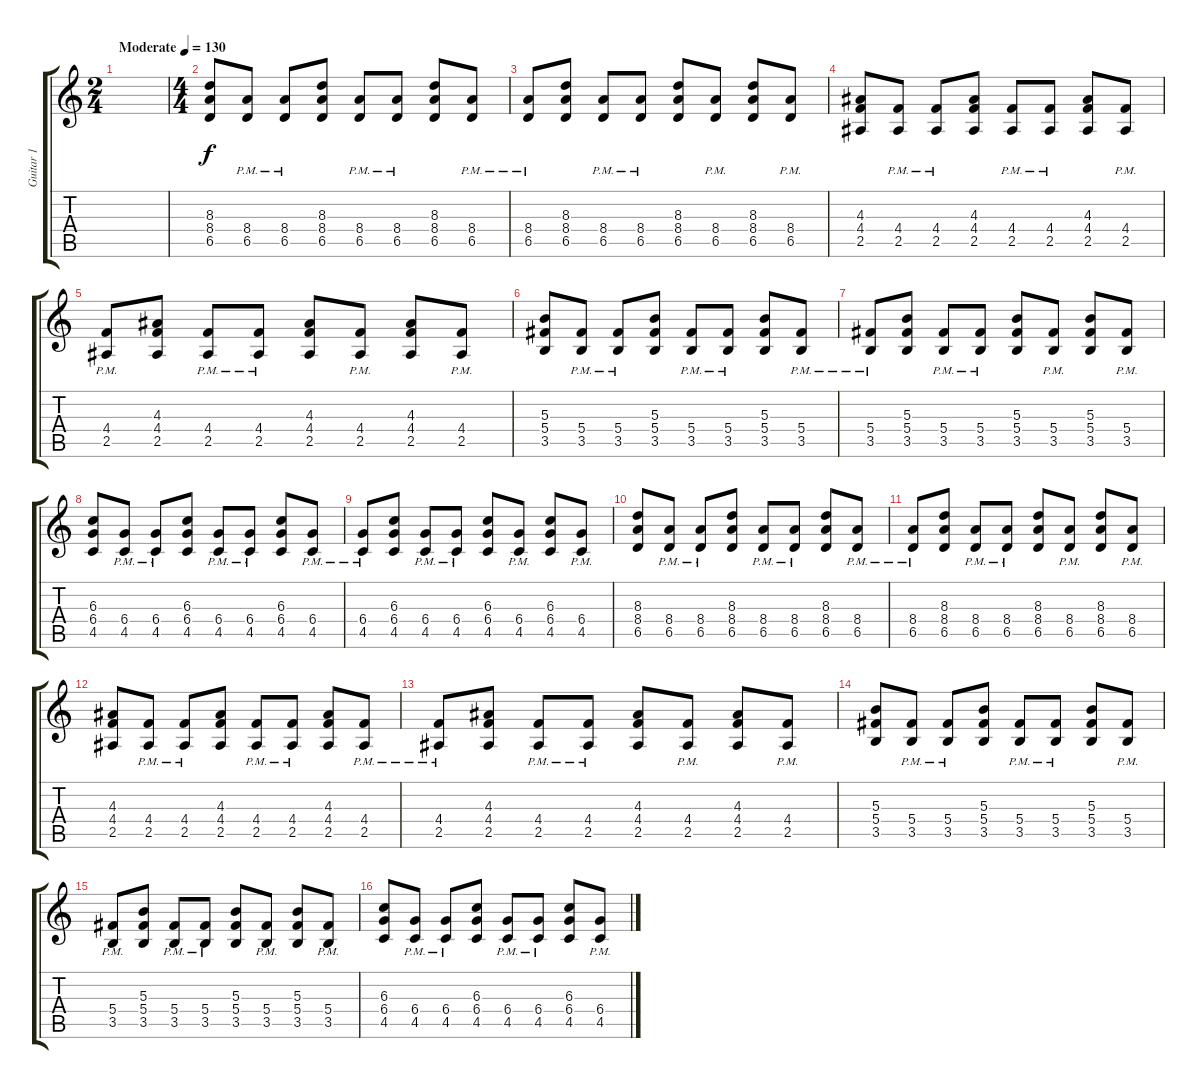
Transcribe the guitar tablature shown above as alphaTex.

\track ("Guitar 1" "Guitar 1") {instrument overdrivenguitar}
\staff {score tabs}
\tuning (Eb4 Bb3 Gb3 Db3 Ab2 Eb2) {hide}
\ts (2 4)
\tempo (130 "Moderate")
\clef g2
\ks c
|
\ts (4 4)
(8.3 8.4 6.5).8 (8.4{pm} 6.5{pm}).8 (8.4{pm} 6.5{pm}).8 (8.3 8.4 6.5).8 (8.4{pm} 6.5{pm}).8 (8.4{pm} 6.5{pm}).8 (8.3 8.4 6.5).8 (8.4{pm} 6.5{pm}).8 |
(8.4{pm} 6.5{pm}).8 (8.3 8.4 6.5).8 (8.4{pm} 6.5{pm}).8 (8.4{pm} 6.5{pm}).8 (8.3 8.4 6.5).8 (8.4{pm} 6.5{pm}).8 (8.3 8.4 6.5).8 (8.4{pm} 6.5{pm}).8 |
(4.3 4.4 2.5).8 (4.4{pm} 2.5{pm}).8 (4.4{pm} 2.5{pm}).8 (4.3 4.4 2.5).8 (4.4{pm} 2.5{pm}).8 (4.4{pm} 2.5{pm}).8 (4.3 4.4 2.5).8 (4.4{pm} 2.5{pm}).8 |
(4.4{pm} 2.5{pm}).8 (4.3 4.4 2.5).8 (4.4{pm} 2.5{pm}).8 (4.4{pm} 2.5{pm}).8 (4.3 4.4 2.5).8 (4.4{pm} 2.5{pm}).8 (4.3 4.4 2.5).8 (4.4{pm} 2.5{pm}).8 |
(5.3 5.4 3.5).8 (5.4{pm} 3.5{pm}).8 (5.4{pm} 3.5{pm}).8 (5.3 5.4 3.5).8 (5.4{pm} 3.5{pm}).8 (5.4{pm} 3.5{pm}).8 (5.3 5.4 3.5).8 (5.4{pm} 3.5{pm}).8 |
(5.4{pm} 3.5{pm}).8 (5.3 5.4 3.5).8 (5.4{pm} 3.5{pm}).8 (5.4{pm} 3.5{pm}).8 (5.3 5.4 3.5).8 (5.4{pm} 3.5{pm}).8 (5.3 5.4 3.5).8 (5.4{pm} 3.5{pm}).8 |
(6.3 6.4 4.5).8 (6.4{pm} 4.5{pm}).8 (6.4{pm} 4.5{pm}).8 (6.3 6.4 4.5).8 (6.4{pm} 4.5{pm}).8 (6.4{pm} 4.5{pm}).8 (6.3 6.4 4.5).8 (6.4{pm} 4.5{pm}).8 |
(6.4{pm} 4.5{pm}).8 (6.3 6.4 4.5).8 (6.4{pm} 4.5{pm}).8 (6.4{pm} 4.5{pm}).8 (6.3 6.4 4.5).8 (6.4{pm} 4.5{pm}).8 (6.3 6.4 4.5).8 (6.4{pm} 4.5{pm}).8 |
(8.3 8.4 6.5).8 (8.4{pm} 6.5{pm}).8 (8.4{pm} 6.5{pm}).8 (8.3 8.4 6.5).8 (8.4{pm} 6.5{pm}).8 (8.4{pm} 6.5{pm}).8 (8.3 8.4 6.5).8 (8.4{pm} 6.5{pm}).8 |
(8.4{pm} 6.5{pm}).8 (8.3 8.4 6.5).8 (8.4{pm} 6.5{pm}).8 (8.4{pm} 6.5{pm}).8 (8.3 8.4 6.5).8 (8.4{pm} 6.5{pm}).8 (8.3 8.4 6.5).8 (8.4{pm} 6.5{pm}).8 |
(4.3 4.4 2.5).8 (4.4{pm} 2.5{pm}).8 (4.4{pm} 2.5{pm}).8 (4.3 4.4 2.5).8 (4.4{pm} 2.5{pm}).8 (4.4{pm} 2.5{pm}).8 (4.3 4.4 2.5).8 (4.4{pm} 2.5{pm}).8 |
(4.4{pm} 2.5{pm}).8 (4.3 4.4 2.5).8 (4.4{pm} 2.5{pm}).8 (4.4{pm} 2.5{pm}).8 (4.3 4.4 2.5).8 (4.4{pm} 2.5{pm}).8 (4.3 4.4 2.5).8 (4.4{pm} 2.5{pm}).8 |
(5.3 5.4 3.5).8 (5.4{pm} 3.5{pm}).8 (5.4{pm} 3.5{pm}).8 (5.3 5.4 3.5).8 (5.4{pm} 3.5{pm}).8 (5.4{pm} 3.5{pm}).8 (5.3 5.4 3.5).8 (5.4{pm} 3.5{pm}).8 |
(5.4{pm} 3.5{pm}).8 (5.3 5.4 3.5).8 (5.4{pm} 3.5{pm}).8 (5.4{pm} 3.5{pm}).8 (5.3 5.4 3.5).8 (5.4{pm} 3.5{pm}).8 (5.3 5.4 3.5).8 (5.4{pm} 3.5{pm}).8 |
(6.3 6.4 4.5).8 (6.4{pm} 4.5{pm}).8 (6.4{pm} 4.5{pm}).8 (6.3 6.4 4.5).8 (6.4{pm} 4.5{pm}).8 (6.4{pm} 4.5{pm}).8 (6.3 6.4 4.5).8 (6.4{pm} 4.5{pm}).8
